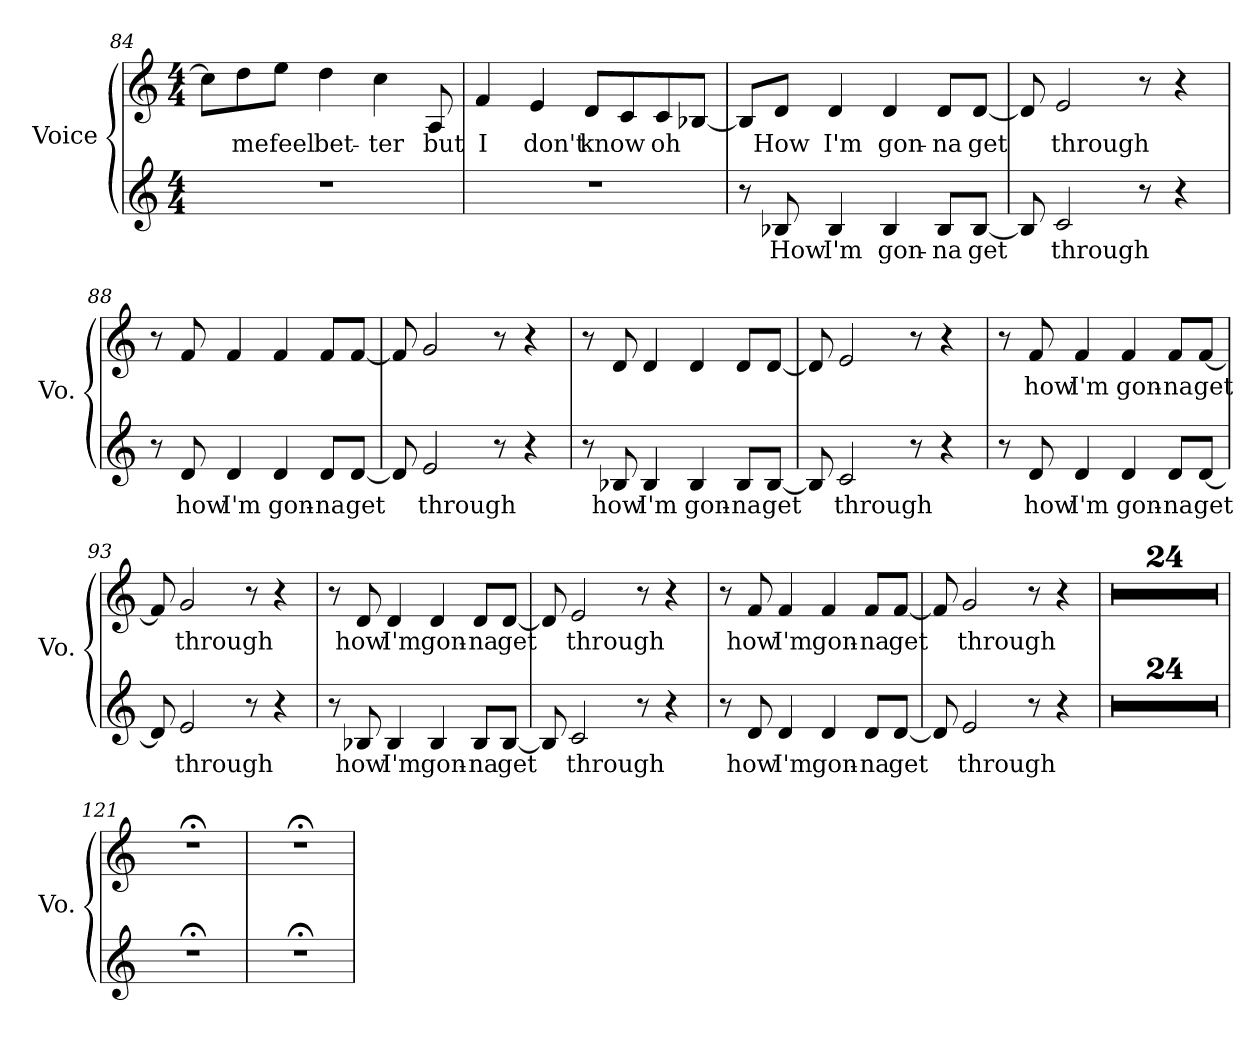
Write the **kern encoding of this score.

**kern	**text	**kern	**text
*part2	*part2	*part1	*part1
*staff2	*staff2	*staff1	*staff1
*I"Voice	*	*I"Voice	*
*I'Vo.	*	*I'Vo.	*
!!LO:PB:g=z
*clefG2	*	*clefG2	*
*k[]	*	*k[]	*
*M4/4	*	*M4/4	*
=84	=84	=84	=84
1r	.	8cc\L]	.
!	!	!	!LO:LY:b
.	.	8dd\	me
!	!	!	!LO:LY:b
.	.	8ee\J	feel
!	!	!	!LO:LY:b
.	.	4dd\	bet-
!	!	!	!LO:LY:b
.	.	4cc\	-ter
!	!	!	!LO:LY:b
.	.	8A/	but
=85	=85	=85	=85
!	!	!	!LO:LY:b
1r	.	4f/	I
!	!	!	!LO:LY:b
.	.	4e/	don't
!	!	!	!LO:LY:b
.	.	8d/L	know
.	.	8c/	.
!	!	!	!LO:LY:b
.	.	8c/	oh
.	.	[8B-X/J	.
=86	=86	=86	=86
8r	.	8B-/L]	.
!	!LO:LY:b	!	!LO:LY:b
8B-X/	How	8d/J	How
!	!LO:LY:b	!	!LO:LY:b
4B-/	I'm	4d/	I'm
!	!LO:LY:b	!	!LO:LY:b
4B-/	gon-	4d/	gon-
!	!LO:LY:b	!	!LO:LY:b
8B-/L	-na	8d/L	-na
!	!LO:LY:b	!	!LO:LY:b
[8B-/J	get	[8d/J	get
=87	=87	=87	=87
8B-/]	.	8d/]	.
!	!LO:LY:b	!	!LO:LY:b
2c/	through	2e/	through
8r	.	8r	.
4r	.	4r	.
!!LO:LB:g=z
=88	=88	=88	=88
8r	.	8r	.
!	!LO:LY:b	!	!
8d/	how	8f/	.
!	!LO:LY:b	!	!
4d/	I'm	4f/	.
!	!LO:LY:b	!	!
4d/	gon-	4f/	.
!	!LO:LY:b	!	!
8d/L	-na	8f/L	.
!	!LO:LY:b	!	!
[8d/J	get	[8f/J	.
=89	=89	=89	=89
8d/]	.	8f/]	.
!	!LO:LY:b	!	!
2e/	through	2g/	.
8r	.	8r	.
4r	.	4r	.
=90	=90	=90	=90
8r	.	8r	.
!	!LO:LY:b	!	!
8B-X/	how	8d/	.
!	!LO:LY:b	!	!
4B-/	I'm	4d/	.
!	!LO:LY:b	!	!
4B-/	gon-	4d/	.
!	!LO:LY:b	!	!
8B-/L	-na	8d/L	.
!	!LO:LY:b	!	!
[8B-/J	get	[8d/J	.
=91	=91	=91	=91
8B-/]	.	8d/]	.
!	!LO:LY:b	!	!
2c/	through	2e/	.
8r	.	8r	.
4r	.	4r	.
!!LO:LB:g=z
=92	=92	=92	=92
8r	.	8r	.
!	!LO:LY:b	!	!LO:LY:b
8d/	how	8f/	how
!	!LO:LY:b	!	!LO:LY:b
4d/	I'm	4f/	I'm
!	!LO:LY:b	!	!LO:LY:b
4d/	gon-	4f/	gon-
!	!LO:LY:b	!	!LO:LY:b
8d/L	-na	8f/L	-na
!	!LO:LY:b	!	!LO:LY:b
[8d/J	get	[8f/J	get
=93	=93	=93	=93
8d/]	.	8f/]	.
!	!LO:LY:b	!	!LO:LY:b
2e/	through	2g/	through
8r	.	8r	.
4r	.	4r	.
=94	=94	=94	=94
8r	.	8r	.
!	!LO:LY:b	!	!LO:LY:b
8B-X/	how	8d/	how
!	!LO:LY:b	!	!LO:LY:b
4B-/	I'm	4d/	I'm
!	!LO:LY:b	!	!LO:LY:b
4B-/	gon-	4d/	gon-
!	!LO:LY:b	!	!LO:LY:b
8B-/L	-na	8d/L	-na
!	!LO:LY:b	!	!LO:LY:b
[8B-/J	get	[8d/J	get
=95	=95	=95	=95
8B-/]	.	8d/]	.
!	!LO:LY:b	!	!LO:LY:b
2c/	through	2e/	through
8r	.	8r	.
4r	.	4r	.
!!LO:LB:g=z
=96	=96	=96	=96
8r	.	8r	.
!	!LO:LY:b	!	!LO:LY:b
8d/	how	8f/	how
!	!LO:LY:b	!	!LO:LY:b
4d/	I'm	4f/	I'm
!	!LO:LY:b	!	!LO:LY:b
4d/	gon-	4f/	gon-
!	!LO:LY:b	!	!LO:LY:b
8d/L	-na	8f/L	-na
!	!LO:LY:b	!	!LO:LY:b
[8d/J	get	[8f/J	get
=97	=97	=97	=97
8d/]	.	8f/]	.
!	!LO:LY:b	!	!LO:LY:b
2e/	through	2g/	through
8r	.	8r	.
4r	.	4r	.
=98	=98	=98	=98
1r	.	1r	.
=99	=99	=99	=99
1r	.	1r	.
=100	=100	=100	=100
1r	.	1r	.
=101	=101	=101	=101
1r	.	1r	.
=102	=102	=102	=102
1r	.	1r	.
=103	=103	=103	=103
1r	.	1r	.
=104	=104	=104	=104
1r	.	1r	.
=105	=105	=105	=105
1r	.	1r	.
=106	=106	=106	=106
1r	.	1r	.
=107	=107	=107	=107
1r	.	1r	.
=108	=108	=108	=108
1r	.	1r	.
=109	=109	=109	=109
1r	.	1r	.
=110	=110	=110	=110
1r	.	1r	.
=111	=111	=111	=111
1r	.	1r	.
!!LO:LB:g=z
=112	=112	=112	=112
1r	.	1r	.
=113	=113	=113	=113
1r	.	1r	.
=114	=114	=114	=114
1r	.	1r	.
=115	=115	=115	=115
1r	.	1r	.
=116	=116	=116	=116
1r	.	1r	.
=117	=117	=117	=117
1r	.	1r	.
=118	=118	=118	=118
1r	.	1r	.
=119	=119	=119	=119
1r	.	1r	.
=120	=120	=120	=120
1r	.	1r	.
=121	=121	=121	=121
1r	.	1r	.
=121X1	=121X1	=121X1	=121X1
1r;<	.	1r;<	.
=121X2	=121X2	=121X2	=121X2
1r;<	.	1r;<	.
=	=	=	=
*-	*-	*-	*-
